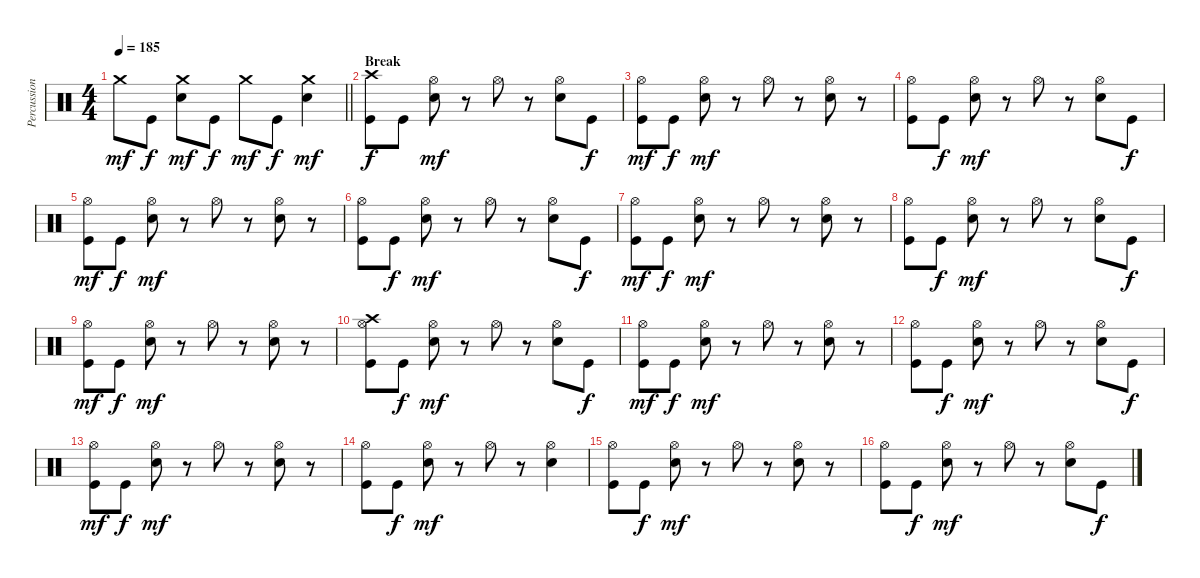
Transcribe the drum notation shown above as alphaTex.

\track ("Percussions" "Percussion") {instrument percussion}
\staff {score}
\articulation defaults
\ts (4 4)
\tempo 185
\clef neutral
\barLineRight lightlight
\ks c "Crash medium (hit)".8{dy mf} "Kick (hit)".8{dy f}
("Electric Snare (hit)" "Crash medium (hit)").8{dy mf} "Kick (hit)".8{dy f} "Crash medium (hit)".8{dy mf} "Kick (hit)".8{dy f} ("Electric Snare (hit)" "Crash medium (hit)").4{dy mf} |
\section ("" "Break")
("Kick (hit)" "Crash high (hit)").8{dy f} "Kick (hit)".8 ("Electric Snare (hit)" "Hi-Hat (open)").8{dy mf} r.8 "Hi-Hat (open)".8 r.8 ("Electric Snare (hit)" "Hi-Hat (open)").8 "Kick (hit)".8{dy f} |
("Kick (hit)" "Hi-Hat (open)").8{dy mf} "Kick (hit)".8{dy f} ("Electric Snare (hit)" "Hi-Hat (open)").8{dy mf} r.8 "Hi-Hat (open)".8 r.8 ("Electric Snare (hit)" "Hi-Hat (open)").8 r.8 |
("Kick (hit)" "Hi-Hat (open)").8 "Kick (hit)".8{dy f} ("Electric Snare (hit)" "Hi-Hat (open)").8{dy mf} r.8 "Hi-Hat (open)".8 r.8 ("Electric Snare (hit)" "Hi-Hat (open)").8 "Kick (hit)".8{dy f} |
("Kick (hit)" "Hi-Hat (open)").8{dy mf} "Kick (hit)".8{dy f} ("Electric Snare (hit)" "Hi-Hat (open)").8{dy mf} r.8 "Hi-Hat (open)".8 r.8 ("Electric Snare (hit)" "Hi-Hat (open)").8 r.8 |
("Kick (hit)" "Hi-Hat (open)").8 "Kick (hit)".8{dy f} ("Electric Snare (hit)" "Hi-Hat (open)").8{dy mf} r.8 "Hi-Hat (open)".8 r.8 ("Electric Snare (hit)" "Hi-Hat (open)").8 "Kick (hit)".8{dy f} |
("Kick (hit)" "Hi-Hat (open)").8{dy mf} "Kick (hit)".8{dy f} ("Electric Snare (hit)" "Hi-Hat (open)").8{dy mf} r.8 "Hi-Hat (open)".8 r.8 ("Electric Snare (hit)" "Hi-Hat (open)").8 r.8 |
("Kick (hit)" "Hi-Hat (open)").8 "Kick (hit)".8{dy f} ("Electric Snare (hit)" "Hi-Hat (open)").8{dy mf} r.8 "Hi-Hat (open)".8 r.8 ("Electric Snare (hit)" "Hi-Hat (open)").8 "Kick (hit)".8{dy f} |
("Kick (hit)" "Hi-Hat (open)").8{dy mf} "Kick (hit)".8{dy f} ("Electric Snare (hit)" "Hi-Hat (open)").8{dy mf} r.8 "Hi-Hat (open)".8 r.8 ("Electric Snare (hit)" "Hi-Hat (open)").8 r.8 |
("Kick (hit)" "Hi-Hat (open)" "Crash high (hit)").8 "Kick (hit)".8{dy f} ("Electric Snare (hit)" "Hi-Hat (open)").8{dy mf} r.8 "Hi-Hat (open)".8 r.8 ("Electric Snare (hit)" "Hi-Hat (open)").8 "Kick (hit)".8{dy f} |
("Kick (hit)" "Hi-Hat (open)").8{dy mf} "Kick (hit)".8{dy f} ("Electric Snare (hit)" "Hi-Hat (open)").8{dy mf} r.8 "Hi-Hat (open)".8 r.8 ("Electric Snare (hit)" "Hi-Hat (open)").8 r.8 |
("Kick (hit)" "Hi-Hat (open)").8 "Kick (hit)".8{dy f} ("Electric Snare (hit)" "Hi-Hat (open)").8{dy mf} r.8 "Hi-Hat (open)".8 r.8 ("Electric Snare (hit)" "Hi-Hat (open)").8 "Kick (hit)".8{dy f} |
("Kick (hit)" "Hi-Hat (open)").8{dy mf} "Kick (hit)".8{dy f} ("Electric Snare (hit)" "Hi-Hat (open)").8{dy mf} r.8 "Hi-Hat (open)".8 r.8 ("Electric Snare (hit)" "Hi-Hat (open)").8 r.8 |
("Kick (hit)" "Hi-Hat (open)").8 "Kick (hit)".8{dy f} ("Electric Snare (hit)" "Hi-Hat (open)").8{dy mf} r.8 "Hi-Hat (open)".8 r.8 ("Electric Snare (hit)" "Hi-Hat (open)").4 |
("Kick (hit)" "Hi-Hat (open)").8 "Kick (hit)".8{dy f} ("Electric Snare (hit)" "Hi-Hat (open)").8{dy mf} r.8 "Hi-Hat (open)".8 r.8 ("Electric Snare (hit)" "Hi-Hat (open)").8 r.8 |
("Kick (hit)" "Hi-Hat (open)").8 "Kick (hit)".8{dy f} ("Electric Snare (hit)" "Hi-Hat (open)").8{dy mf} r.8 "Hi-Hat (open)".8 r.8 ("Electric Snare (hit)" "Hi-Hat (open)").8 "Kick (hit)".8{dy f}
